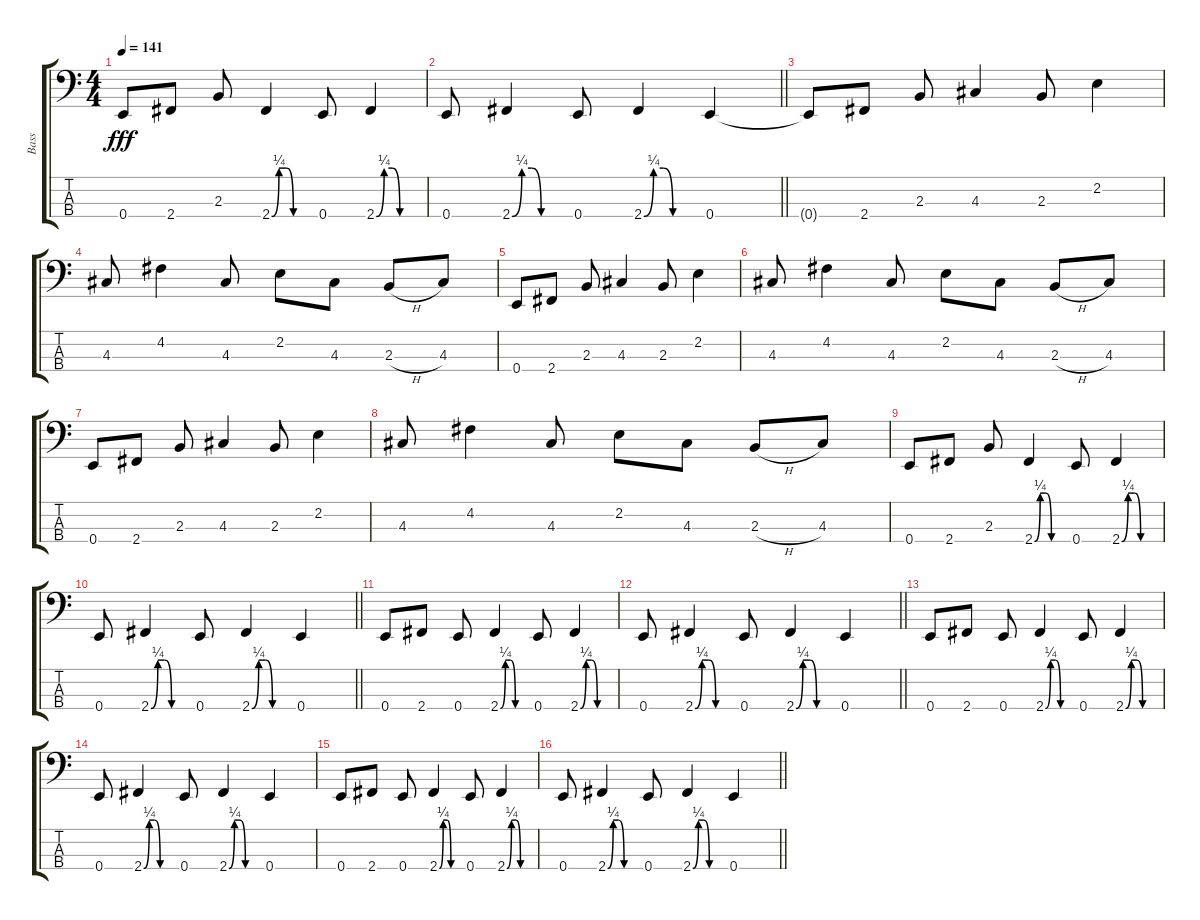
\track ("Bass" "Bass") {instrument electricbassfinger}
\staff {score tabs}
\tuning (G2 D2 A1 E1) {hide}
\ts (4 4)
\tempo 141
\clef f4
\ks c
0.4.8{dy fff} 2.4.8 2.3.8 2.4{be (custom 0 0 10 1 20 1 30 0 60 0)}.4 0.4.8 2.4{be (custom 0 0 10 1 20 1 30 0 60 0)}.4 |
\barLineRight lightlight
0.4.8 2.4{be (custom 0 0 10 1 20 1 30 0 60 0)}.4 0.4.8 2.4{be (custom 0 0 10 1 20 1 30 0 60 0)}.4 0.4.4 |
0.4{t}.8 2.4.8 2.3.8 4.3.4 2.3.8 2.2.4 |
4.3.8 4.2.4 4.3.8 2.2.8 4.3.8 2.3{h}.8 4.3.8 |
0.4.8 2.4.8 2.3.8 4.3.4 2.3.8 2.2.4 |
4.3.8 4.2.4 4.3.8 2.2.8 4.3.8 2.3{h}.8 4.3.8 |
0.4.8 2.4.8 2.3.8 4.3.4 2.3.8 2.2.4 |
4.3.8 4.2.4 4.3.8 2.2.8 4.3.8 2.3{h}.8 4.3.8 |
0.4.8 2.4.8 2.3.8 2.4{be (custom 0 0 10 1 20 1 30 0 60 0)}.4 0.4.8 2.4{be (custom 0 0 10 1 20 1 30 0 60 0)}.4 |
\barLineRight lightlight
0.4.8 2.4{be (custom 0 0 10 1 20 1 30 0 60 0)}.4 0.4.8 2.4{be (custom 0 0 10 1 20 1 30 0 60 0)}.4 0.4.4 |
0.4.8 2.4.8 0.4.8 2.4{be (custom 0 0 10 1 20 1 30 0 60 0)}.4 0.4.8 2.4{be (custom 0 0 10 1 20 1 30 0 60 0)}.4 |
\barLineRight lightlight
0.4.8 2.4{be (custom 0 0 10 1 20 1 30 0 60 0)}.4 0.4.8 2.4{be (custom 0 0 10 1 20 1 30 0 60 0)}.4 0.4.4 |
0.4.8 2.4.8 0.4.8 2.4{be (custom 0 0 10 1 20 1 30 0 60 0)}.4 0.4.8 2.4{be (custom 0 0 10 1 20 1 30 0 60 0)}.4 |
0.4.8 2.4{be (custom 0 0 10 1 20 1 30 0 60 0)}.4 0.4.8 2.4{be (custom 0 0 10 1 20 1 30 0 60 0)}.4 0.4.4 |
0.4.8 2.4.8 0.4.8 2.4{be (custom 0 0 10 1 20 1 30 0 60 0)}.4 0.4.8 2.4{be (custom 0 0 10 1 20 1 30 0 60 0)}.4 |
\barLineRight lightlight
0.4.8 2.4{be (custom 0 0 10 1 20 1 30 0 60 0)}.4 0.4.8 2.4{be (custom 0 0 10 1 20 1 30 0 60 0)}.4 0.4.4
